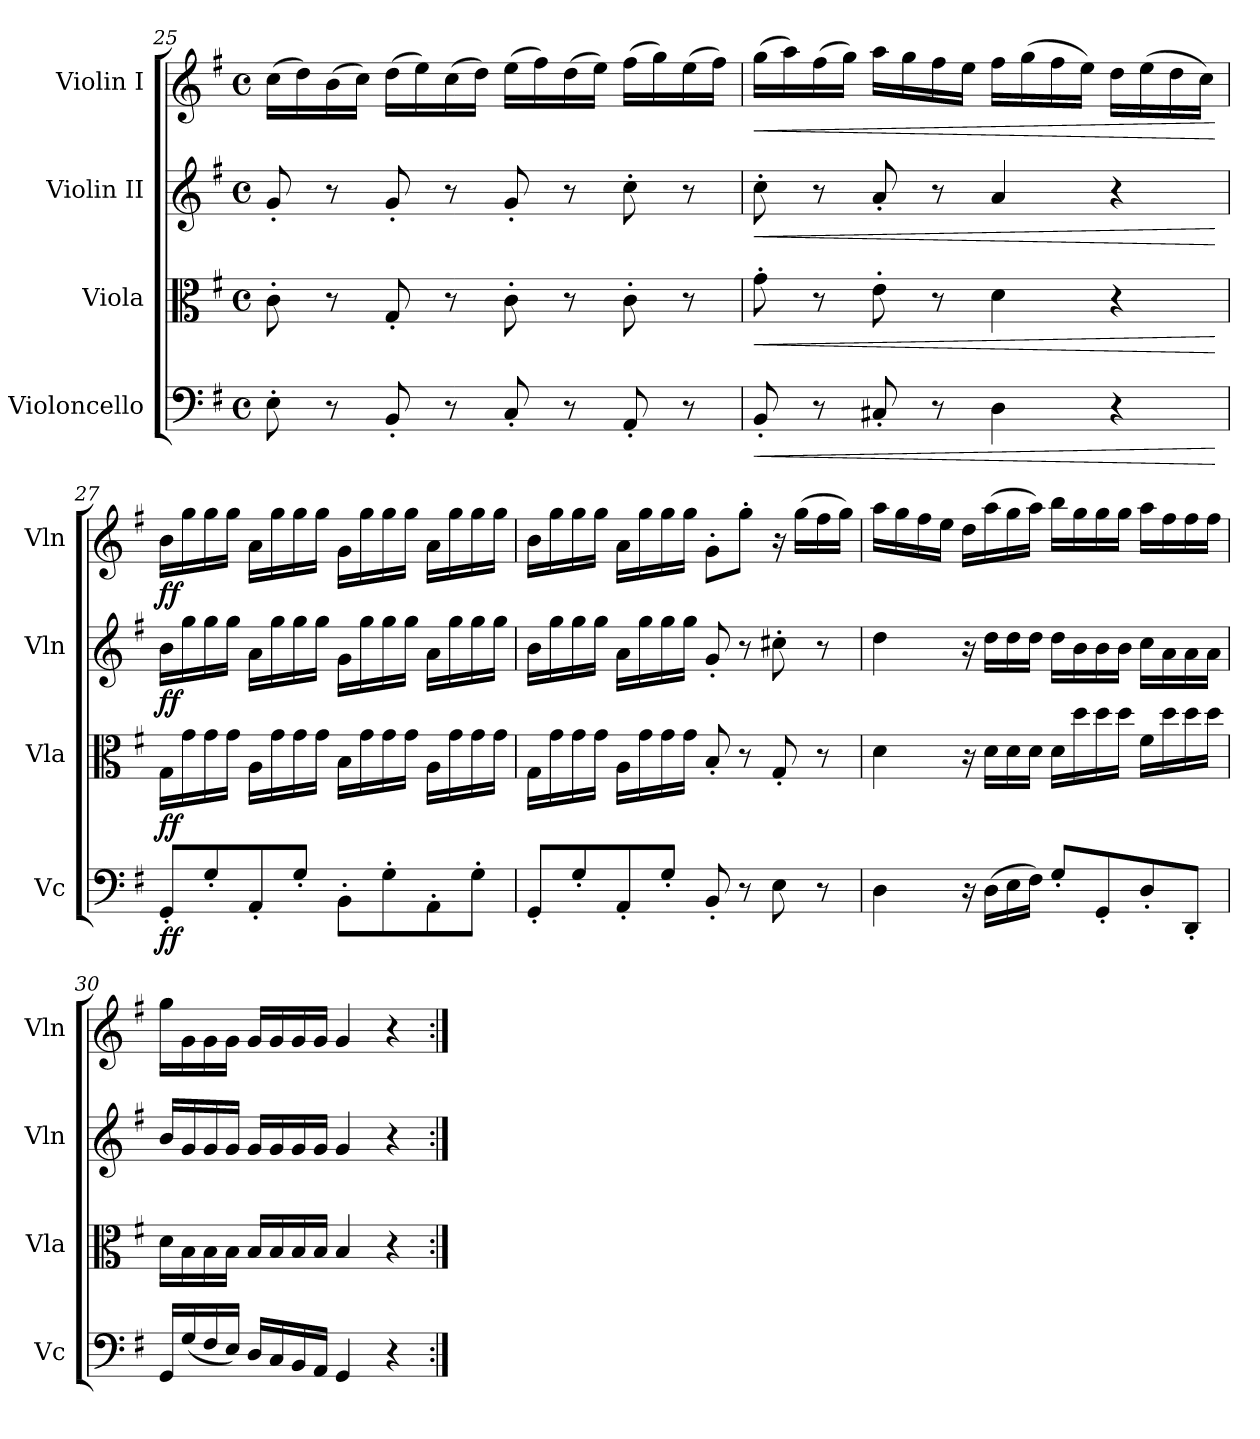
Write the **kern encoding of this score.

**kern	**dynam	**kern	**dynam	**kern	**dynam	**kern	**dynam
*part4	*part4	*part3	*part3	*part2	*part2	*part1	*part1
*staff4	*staff4	*staff3	*staff3	*staff2	*staff2	*staff1	*staff1
*I"Violoncello	*	*I"Viola	*	*I"Violin II	*	*I"Violin I	*
*I'Vc	*	*I'Vla	*	*I'Vln	*	*I'Vln	*
!!LO:LB:g=z
*clefF4	*	*clefC3	*	*clefG2	*	*clefG2	*
*k[f#]	*	*k[f#]	*	*k[f#]	*	*k[f#]	*
*M4/4	*	*M4/4	*	*M4/4	*	*M4/4	*
*met(c)	*	*met(c)	*	*met(c)	*	*met(c)	*
=25	=25	=25	=25	=25	=25	=25	=25
8E'\	.	8c'\	.	8g'/	.	(16cc\LL	.
.	.	.	.	.	.	16dd\)	.
8r	.	8r	.	8r	.	(16b\	.
.	.	.	.	.	.	16cc\JJ)	.
8BB'/	.	8G'/	.	8g'/	.	(16dd\LL	.
.	.	.	.	.	.	16ee\)	.
8r	.	8r	.	8r	.	(16cc\	.
.	.	.	.	.	.	16dd\JJ)	.
8C'/	.	8c'\	.	8g'/	.	(16ee\LL	.
.	.	.	.	.	.	16ff#\)	.
8r	.	8r	.	8r	.	(16dd\	.
.	.	.	.	.	.	16ee\JJ)	.
8AA'/	.	8c'\	.	8cc'\	.	(16ff#\LL	.
.	.	.	.	.	.	16gg\)	.
8r	.	8r	.	8r	.	(16ee\	.
.	.	.	.	.	.	16ff#\JJ)	.
=26	=26	=26	=26	=26	=26	=26	=26
!	!LO:HP:b	!	!LO:HP:b	!	!LO:HP:b	!	!LO:HP:b
8BB'/	<	8g'\	<	8cc'\	<	(16gg\LL	<
.	.	.	.	.	.	16aa\)	.
8r	.	8r	.	8r	.	(16ff#\	.
.	.	.	.	.	.	16gg\JJ)	.
8C#X'/	.	8e'\	.	8a'/	.	16aa\LL	.
.	.	.	.	.	.	16gg\	.
8r	.	8r	.	8r	.	16ff#\	.
.	.	.	.	.	.	16ee\JJ	.
4D\	.	4d\	.	4a/	.	16ff#\LL	.
.	.	.	.	.	.	(16gg\	.
.	.	.	.	.	.	16ff#\	.
.	.	.	.	.	.	16ee\JJ)	.
4r	.	4r	.	4r	.	16dd\LL	.
.	.	.	.	.	.	(16ee\	.
.	.	.	.	.	.	16dd\	.
.	.	.	.	.	.	16cc\JJ)	.
.	[	.	[	.	[	.	[
!!LO:LB:g=z
=27	=27	=27	=27	=27	=27	=27	=27
!	!LO:DY:b	!	!LO:DY:b	!	!LO:DY:b	!	!LO:DY:b
8GG'/L	ff	16G\LL	ff	16b\LL	ff	16b\LL	ff
.	.	16g\	.	16gg\	.	16gg\	.
8G'/	.	16g\	.	16gg\	.	16gg\	.
.	.	16g\JJ	.	16gg\JJ	.	16gg\JJ	.
8AA'/	.	16A\LL	.	16a\LL	.	16a\LL	.
.	.	16g\	.	16gg\	.	16gg\	.
8G'/J	.	16g\	.	16gg\	.	16gg\	.
.	.	16g\JJ	.	16gg\JJ	.	16gg\JJ	.
8BB'\L	.	16B\LL	.	16g\LL	.	16g\LL	.
.	.	16g\	.	16gg\	.	16gg\	.
8G'\	.	16g\	.	16gg\	.	16gg\	.
.	.	16g\JJ	.	16gg\JJ	.	16gg\JJ	.
8AA'\	.	16A\LL	.	16a\LL	.	16a\LL	.
.	.	16g\	.	16gg\	.	16gg\	.
8G'\J	.	16g\	.	16gg\	.	16gg\	.
.	.	16g\JJ	.	16gg\JJ	.	16gg\JJ	.
=28	=28	=28	=28	=28	=28	=28	=28
8GG'/L	.	16G\LL	.	16b\LL	.	16b\LL	.
.	.	16g\	.	16gg\	.	16gg\	.
8G'/	.	16g\	.	16gg\	.	16gg\	.
.	.	16g\JJ	.	16gg\JJ	.	16gg\JJ	.
8AA'/	.	16A\LL	.	16a\LL	.	16a\LL	.
.	.	16g\	.	16gg\	.	16gg\	.
8G'/J	.	16g\	.	16gg\	.	16gg\	.
.	.	16g\JJ	.	16gg\JJ	.	16gg\JJ	.
8BB'/	.	8B'/	.	8g'/	.	8g'\L	.
8r	.	8r	.	8r	.	8gg'\J	.
8E\	.	8G'/	.	8cc#X'\	.	16r	.
.	.	.	.	.	.	(16gg\LL	.
8r	.	8r	.	8r	.	16ff#\	.
.	.	.	.	.	.	16gg\JJ)	.
!!LO:PB:g=z
=29	=29	=29	=29	=29	=29	=29	=29
4D\	.	4d\	.	4dd\	.	16aa\LL	.
.	.	.	.	.	.	16gg\	.
.	.	.	.	.	.	16ff#\	.
.	.	.	.	.	.	16ee\JJ	.
16r	.	16r	.	16r	.	16dd\LL	.
(16D\LL	.	16d\LL	.	16dd\LL	.	(16aa\	.
16E\	.	16d\	.	16dd\	.	16gg\	.
16F#\JJ)	.	16d\JJ	.	16dd\JJ	.	16aa\JJ)	.
8G'/L	.	16d\LL	.	16dd\LL	.	16bb\LL	.
.	.	16dd\	.	16b\	.	16gg\	.
8GG'/	.	16dd\	.	16b\	.	16gg\	.
.	.	16dd\JJ	.	16b\JJ	.	16gg\JJ	.
8D'/	.	16f#\LL	.	16cc\LL	.	16aa\LL	.
.	.	16dd\	.	16a\	.	16ff#\	.
8DD'/J	.	16dd\	.	16a\	.	16ff#\	.
.	.	16dd\JJ	.	16a\JJ	.	16ff#\JJ	.
=30	=30	=30	=30	=30	=30	=30	=30
16GG/LL	.	16d\LL	.	16b/LL	.	16gg\LL	.
(16G/	.	16B\	.	16g/	.	16g\	.
16F#/	.	16B\	.	16g/	.	16g\	.
16E/JJ)	.	16B\JJ	.	16g/JJ	.	16g\JJ	.
16D/LL	.	16B/LL	.	16g/LL	.	16g/LL	.
16C/	.	16B/	.	16g/	.	16g/	.
16BB/	.	16B/	.	16g/	.	16g/	.
16AA/JJ	.	16B/JJ	.	16g/JJ	.	16g/JJ	.
4GG/	.	4B/	.	4g/	.	4g/	.
4r	.	4r	.	4r	.	4r	.
=:|!	=:|!	=:|!	=:|!	=:|!	=:|!	=:|!	=:|!
*-	*-	*-	*-	*-	*-	*-	*-
